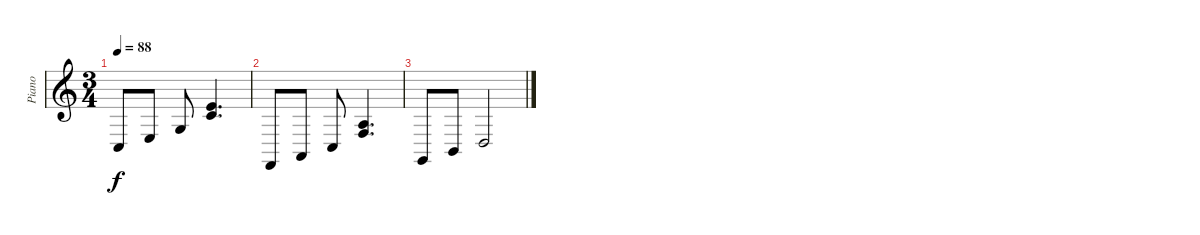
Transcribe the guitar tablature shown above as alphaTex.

\track ("Piano" "Piano") {instrument acousticgrandpiano}
\staff {score}
\tuning (E4 B3 G3 D3 A2 E2) {hide}
\ts (3 4)
\tempo 88
\clef g2
\ks c
3.5.8{dy f} 2.4.8 0.3.8 (0.1 10.4).4{d} |
1.6.8 0.5.8 3.5.8 (8.5 17.6).4{d} |
3.6.8 2.5.8 0.4.2
